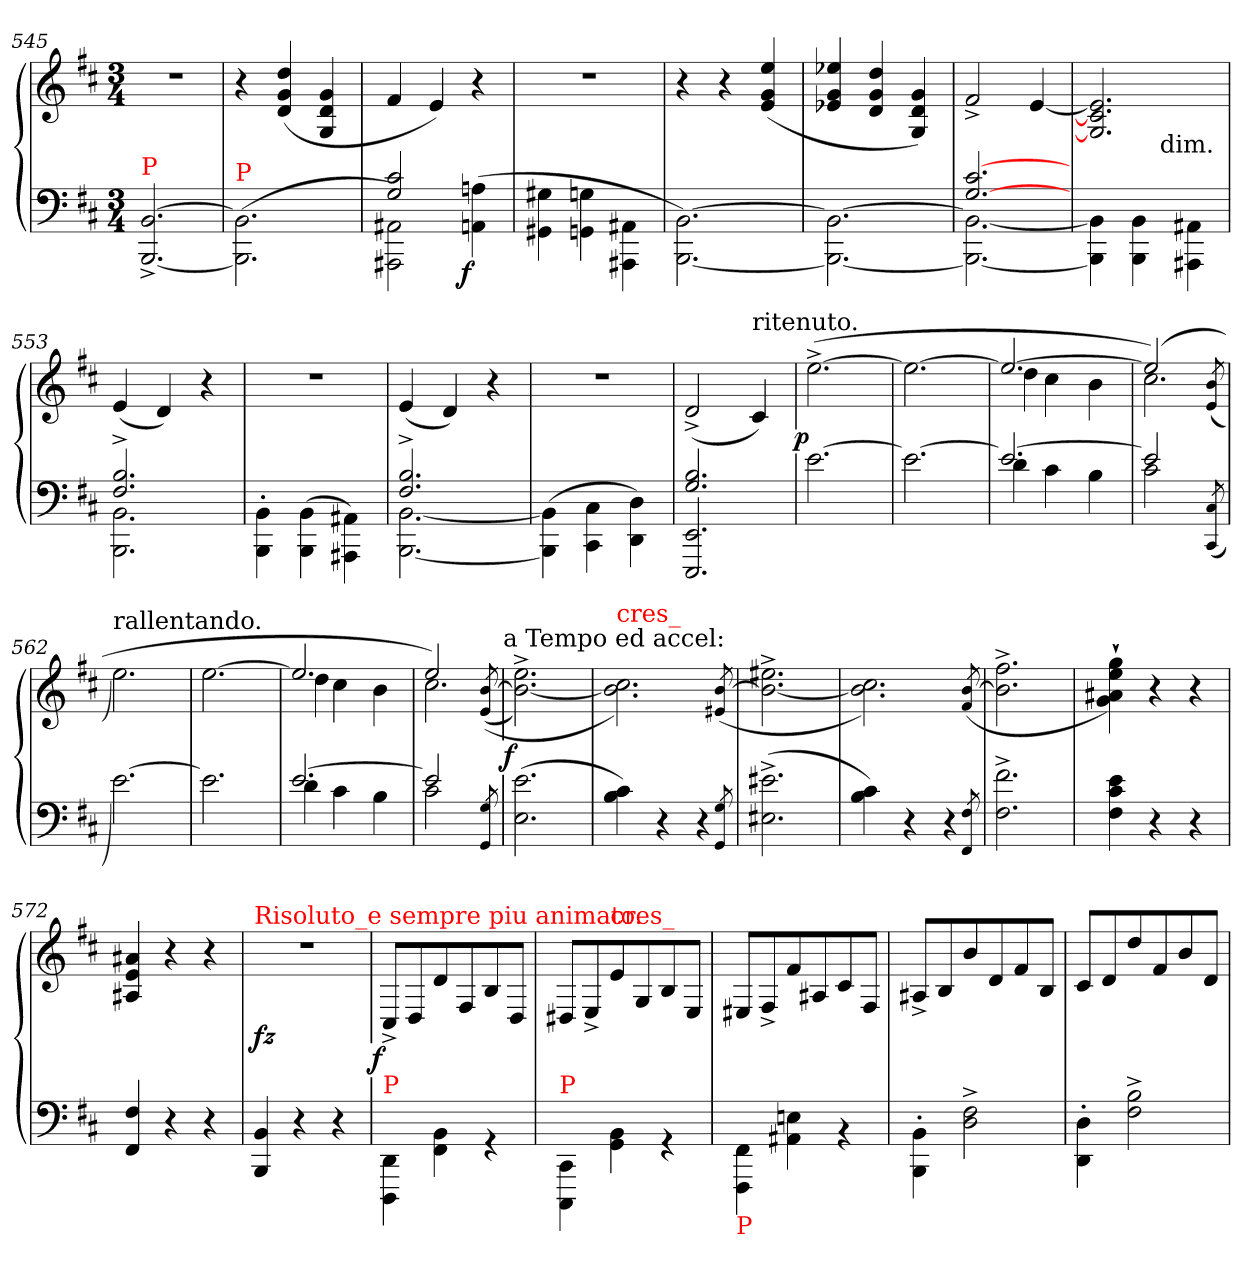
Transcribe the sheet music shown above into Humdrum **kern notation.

**kern	**kern	**dynam
*part1	*part1	*part1
*staff2	*staff1	*staff1/2
*clefF4	*clefG2	*
*k[f#c#]	*k[f#c#]	*
*M3/4	*M3/4	*
=545	=545	=545
!LO:TX:a:color=red:t=P	!	!
[2.BB^< [2.BBB^<	2.rdd	.
=546	=546	=546
!LO:TX:a:color=red:t=P	!	!
(2.BB]\ 2.BBB]\	4r	.
.	(>4dd 4g 4d	.
.	4g 4d 4G	.
=547	=547	=547
*^	*	*
2c# 2G	2AA#X 2AAA#X)	4f#	.
.	.	4e)	.
!	!	!	!LO:DY:b=2:rj
4ryy	(>4An 4AAn	4r	f
*v	*v	*	*
=548	=548	=548
4G#X\ 4GG#X\	2.rdd	.
4Gn\ 4GGn\	.	.
4AA#X\ 4AAA#X\	.	.
=549	=549	=549
[2.BB\ [2.BBB\)	4r	.
.	4r	.
.	(>4ee 4g 4e	.
=550	=550	=550
2.BB_\ 2.BBB_\	4ee-X 4g 4e-X	.
.	4dd 4g 4d	.
.	4g/ 4d/ 4G/)	.
=551	=551	=551
*^	*	*
[2.c# [2.G	2.BB_ 2.BBB_	2f#^>	.
.	.	[4e	.
*v	*v	*	*
=552	=552	=552
*	*^	*
4BB]\ 4BBB]\	2.e]/ 2.c#]/ 2.G]/	4.ryy	.
4BB\ 4BBB\	.	.	.
!	!	!LO:TX:c:t=dim.	!
.	.	4.ryy	.
4AA#X\ 4AAA#X\	.	.	.
*	*v	*v	*
=553	=553	=553
*^	*	*
2.B^> 2.F#^>	2.BB 2.BBB	(4e	.
.	.	4d)	.
.	.	4r	.
*v	*v	*	*
=554	=554	=554
4BB'>\ 4BBB'>\	2.rdd	.
(4BB\ 4BBB\	.	.
4AA#X\ 4AAA#X\)	.	.
=555	=555	=555
*^	*	*
2.B^> 2.F#^>	[2.BB [2.BBB	(4e	.
.	.	4d)	.
.	.	4r	.
*v	*v	*	*
=556	=556	=556
(4BB]\ 4BBB]\	2.rdd	.
4C#\ 4CC#\	.	.
4D\ 4DD\)	.	.
=557	=557	=557
*^	*	*
2.B 2.G	2.EE/ 2.EEE/	(2d^>	.
!	!	!LO:TX:a:t=ritenuto.	!
.	.	4c#)	.
*v	*v	*	*
=558	=558	=558
!	!	!LO:DY:rj
[2.e	([2.ee^	p
=559	=559	=559
2.e_	2.ee_	.
=560	=560	=560
!	!LO:TX:a:color=red:t=P	!
!LO:N:vis=2	!	!
*^	*^	*
2.e_	4d	2.ee_	4dd	.
.	4c#	.	4cc#	.
.	4B	.	4b	.
=561	=561	=561	=561	=561
!LO:N:vis=2	!LO:N:vis=2	!LO:N:vis=2	!	!
2.e]	2.c#	(>2.ee])	2.cc#	.
*v	*v	*	*	*
*	*v	*v	*
(<8qC#/ 8qCC#/	(<8qb/ 8qe/	.
=562	=562	=562
!	!LO:TX:a:t=rallentando.	!
[2.e)	2.ee)	.
=563	=563	=563
2.e]	[2.ee	.
=564	=564	=564
*^	*^	*
[2.e	4d	2.ee]	4dd	.
.	4c#	.	4cc#	.
.	4B	.	4b	.
=565	=565	=565	=565	=565
!LO:N:vis=2	!LO:N:vis=2	!LO:N:vis=2	!	!
2.e]	2.c#	2.ee)	2.cc#	.
*v	*v	*	*	*
*	*v	*v	*
8qG/ 8qGG/	(<([8qb/ 8qe/	.
!	!LO:TX:a:t=a Tempo ed accel&colon;	!
=566	=566	=566
!	!	!LO:DY:rj
(2.e 2.E	2.ee^< 2.b_^<)	f
=567	=567	=567
!	!LO:TX:a:color=red:t=cres_	!
4c# 4B)	2.cc# 2.b])	.
4r	.	.
4r	.	.
8qG/ 8qGG/	([8qb/ 8qe#X/	.
=568	=568	=568
(2.e#X^< 2.E#X^<	2.ee#X^< 2.b_^<	.
=569	=569	=569
4c# 4B)	2.cc# 2.b])	.
4r	.	.
4r	.	.
8qF#/ 8qFF#/	([8qb/ 8qf#/	.
=570	=570	=570
2.f#^< 2.F#^<	2.ff#^> 2.b]^>	.
=571	=571	=571
4e 4c# 4F#	4gg`> 4ee`> 4a#X`> 4g`>)	.
4r	4r	.
4r	4r	.
=572	=572	=572
4F# 4FF#	4a#X 4e 4A#X	.
4r	4r	.
4r	4r	.
=573	=573	=573
!	!LO:TX:a:color=red:t=Risoluto_e sempre piu animato.	!
4BB 4BBB	2.rdd	fz
4r	.	.
4r	.	.
=574	=574	=574
!LO:TX:a:color=red:t=P	!	!
!	!	!LO:DY:rj
4DD\ 4DDD\	8C#^>/L	f
.	8D/	.
4BB\ 4FF#\	8d/	.
.	8F#/	.
4rGG	8B/	.
.	8D/J	.
=575	=575	=575
!LO:TX:a:color=red:t=P	!	!
4CC#\ 4CCC#\	8D#XL	.
.	8E^>/	.
!	!LO:TX:a:color=red:t=cres_	!
4BB\ 4GG\	8e	.
.	8G/	.
4rGG	8B/	.
.	8E/J	.
=576	=576	=576
!LO:TX:b:color=red:t=P	!	!
4FF#\ 4FFF#\	8E#XL	.
.	8F#^>/	.
4En\ 4AA#X\	8f#	.
.	8A#X	.
4rBB	8c#	.
.	8F#/J	.
=577	=577	=577
4BB'>\ 4BBB'>\	8A#X^>L	.
.	8B/	.
2F#^> 2D^>	8b	.
.	8d	.
.	8f#	.
.	8BJ	.
=578	=578	=578
4D'>\ 4DD'>\	8c#L	.
.	8d	.
2B^> 2F#^>	8dd	.
.	8f#	.
.	8b	.
.	8dJ	.
=	=	=
*-	*-	*-
